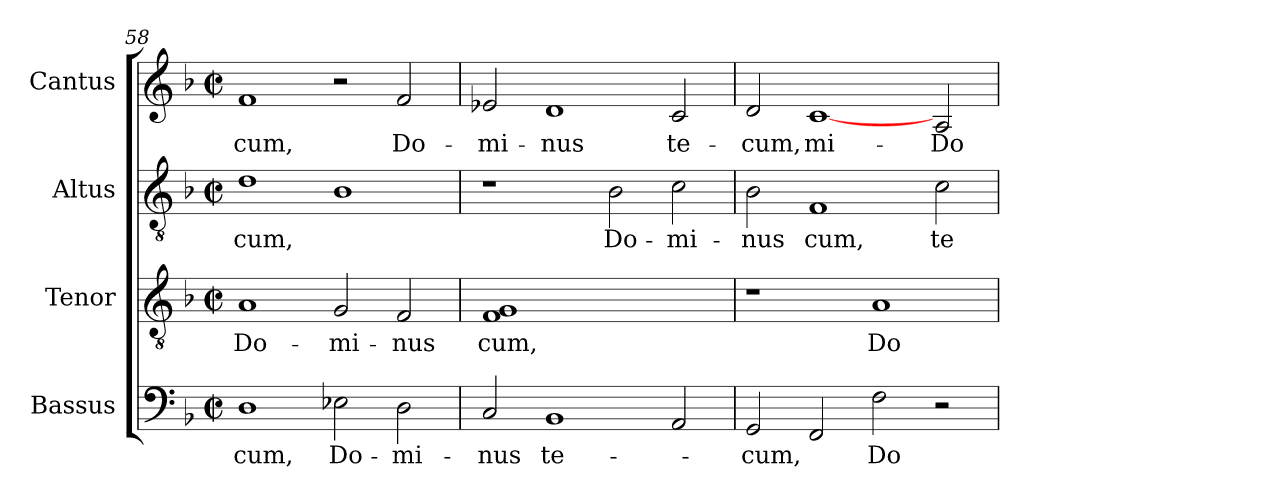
**kern	**text	**kern	**text	**kern	**text	**kern	**text
*part4	*part4	*part3	*part3	*part2	*part2	*part1	*part1
*staff4	*staff4	*staff3	*staff3	*staff2	*staff2	*staff1	*staff1
*I"Bassus	*	*I"Tenor	*	*I"Altus	*	*I"Cantus	*
!!LO:PB:g=z
*clefF4	*	*clefGv2	*	*clefGv2	*	*clefG2	*
*k[b-]	*	*k[b-]	*	*k[b-]	*	*k[b-]	*
*F:	*	*F:	*	*F:	*	*F:	*
*M2/2	*	*M2/2	*	*M2/2	*	*M2/2	*
*met(c|)	*	*met(c|)	*	*met(c|)	*	*met(c|)	*
=58	=58	=58	=58	=58	=58	=58	=58
!	!LO:LY:b:cj	!	!LO:LY:b:cj	!	!LO:LY:b	!	!LO:LY:b:cj
1D	-cum,	1A	Do-	1d	-cum,	1f	-cum,
!	!LO:LY:b:cj	!	!LO:LY:b:cj	!	!	!	!
2E-X\	Do-	2G/	-mi-	1B-	.	2r	.
!	!LO:LY:b:cj	!	!LO:LY:b:cj	!	!	!	!LO:LY:b:cj
2D\	-mi-	2F/	-nus	.	.	2f/	Do-
=59	=59	=59	=59	=59	=59	=59	=59
!	!LO:LY:b:cj	!	!LO:LY:b:cj	!	!	!	!LO:LY:b:cj
2C/	-nus	1G 1F	-cum,	1r	.	2e-X/	-mi-
!	!LO:LY:b:cj	!	!	!	!	!	!LO:LY:b:cj
1BB-	te-	.	.	.	.	1d	-nus
!	!	!	!	!	!LO:LY:b:cj	!	!
.	.	1ryy	.	2B-\	Do-	.	.
!	!	!	!	!	!LO:LY:b:cj	!	!LO:LY:b:cj
2AA/	.	.	.	2c\	-mi-	2c/	te-
=60	=60	=60	=60	=60	=60	=60	=60
!	!LO:LY:b	!	!	!	!LO:LY:b:cj	!	!LO:LY:b:cj
2GG/	-cum,	1r	.	2B-\	-nus	2d/	-cum,
!	!	!	!	!	!LO:LY:b:cj	!	!LO:LY:b:cj
2FF/	.	.	.	1F	-cum,	[<1c	-mi-
!	!LO:LY:b:cj	!	!LO:LY:b:cj	!	!	!	!
2F\	Do-	1A	Do-	.	.	.	.
!	!	!	!	!	!LO:LY:b:cj	!	!LO:LY:b:cj
2r	.	.	.	2c\	te-	2A/	Do-
=	=	=	=	=	=	=	=
*-	*-	*-	*-	*-	*-	*-	*-
